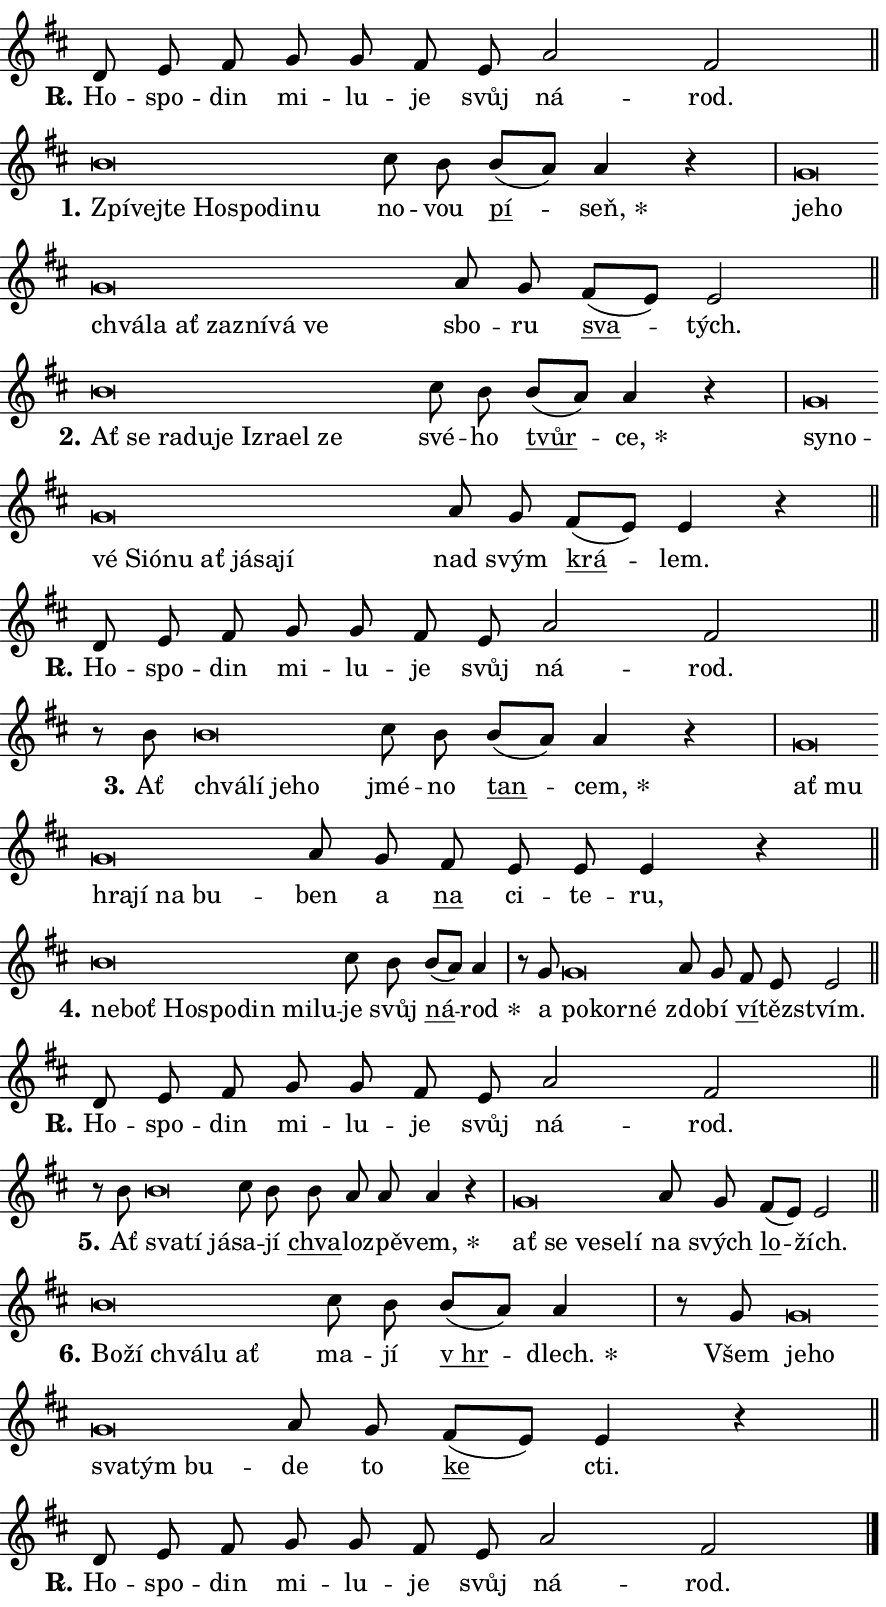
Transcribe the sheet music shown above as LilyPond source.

\version "2.24.0"
\header { tagline = "" }
\paper {
  indent = 0\cm
  top-margin = 0\cm
  right-margin = 0.13\cm % to fit lyric hyphens
  bottom-margin = 0\cm
  left-margin = 0\cm
  paper-width = 15\cm
  page-breaking = #ly:one-page-breaking
  system-system-spacing.basic-distance = #11
  score-system-spacing.basic-distance = #11
  ragged-last = ##f
}


%% Author: Thomas Morley
%% https://lists.gnu.org/archive/html/lilypond-user/2020-05/msg00002.html
#(define (line-position grob)
"Returns position of @var[grob} in current system:
   @code{'start}, if at first time-step
   @code{'end}, if at last time-step
   @code{'middle} otherwise
"
  (let* ((col (ly:item-get-column grob))
         (ln (ly:grob-object col 'left-neighbor))
         (rn (ly:grob-object col 'right-neighbor))
         (col-to-check-left (if (ly:grob? ln) ln col))
         (col-to-check-right (if (ly:grob? rn) rn col))
         (break-dir-left
           (and
             (ly:grob-property col-to-check-left 'non-musical #f)
             (ly:item-break-dir col-to-check-left)))
         (break-dir-right
           (and
             (ly:grob-property col-to-check-right 'non-musical #f)
             (ly:item-break-dir col-to-check-right))))
        (cond ((eqv? 1 break-dir-left) 'start)
              ((eqv? -1 break-dir-right) 'end)
              (else 'middle))))

#(define (tranparent-at-line-position vctor)
  (lambda (grob)
  "Relying on @code{line-position} select the relevant enry from @var{vctor}.
Used to determine transparency,"
    (case (line-position grob)
      ((end) (not (vector-ref vctor 0)))
      ((middle) (not (vector-ref vctor 1)))
      ((start) (not (vector-ref vctor 2))))))

noteHeadBreakVisibility =
#(define-music-function (break-visibility)(vector?)
"Makes @code{NoteHead}s transparent relying on @var{break-visibility}"
#{
  \override NoteHead.transparent =
    #(tranparent-at-line-position break-visibility)
#})

#(define delete-ledgers-for-transparent-note-heads
  (lambda (grob)
    "Reads whether a @code{NoteHead} is transparent.
If so this @code{NoteHead} is removed from @code{'note-heads} from
@var{grob}, which is supposed to be @code{LedgerLineSpanner}.
As a result ledgers are not printed for this @code{NoteHead}"
    (let* ((nhds-array (ly:grob-object grob 'note-heads))
           (nhds-list
             (if (ly:grob-array? nhds-array)
                 (ly:grob-array->list nhds-array)
                 '()))
           ;; Relies on the transparent-property being done before
           ;; Staff.LedgerLineSpanner.after-line-breaking is executed.
           ;; This is fragile ...
           (to-keep
             (remove
               (lambda (nhd)
                 (ly:grob-property nhd 'transparent #f))
               nhds-list)))
      ;; TODO find a better method to iterate over grob-arrays, similiar
      ;; to filter/remove etc for lists
      ;; For now rebuilt from scratch
      (set! (ly:grob-object grob 'note-heads)  '())
      (for-each
        (lambda (nhd)
          (ly:pointer-group-interface::add-grob grob 'note-heads nhd))
        to-keep))))

squashNotes = {
  \override NoteHead.X-extent = #'(-0.2 . 0.2)
  \override NoteHead.Y-extent = #'(-0.75 . 0)
  \override NoteHead.stencil =
    #(lambda (grob)
       (let ((pos (ly:grob-property grob 'staff-position)))
         (begin
           (if (< pos -7) (display "ERROR: Lower brevis then expected\n") (display ""))
           (if (<= pos -6) ly:text-interface::print ly:note-head::print))))
}
unSquashNotes = {
  \revert NoteHead.X-extent
  \revert NoteHead.Y-extent
  \revert NoteHead.stencil
}

hideNotes = \noteHeadBreakVisibility #begin-of-line-visible
unHideNotes = \noteHeadBreakVisibility #all-visible

% work-around for resetting accidentals
% https://lilypond.org/doc/v2.23/Documentation/notation/displaying-rhythms#unmetered-music
cadenzaMeasure = {
  \cadenzaOff
  \partial 1024 s1024
  \cadenzaOn
}

#(define-markup-command (accent layout props text) (markup?)
  "Underline accented syllable"
  (interpret-markup layout props
    #{\markup \override #'(offset . 4.3) \underline { #text }#}))

responsum = \markup \concat {
  "R" \hspace #-1.05 \path #0.1 #'((moveto 0 0.07) (lineto 0.9 0.8)) \hspace #0.05 "."
}

spaceSize = #0.6828661417322834 % exact space size for TeX Gyre Schola

\layout {
  \context {
    \Staff
    \remove "Time_signature_engraver"
    \override LedgerLineSpanner.after-line-breaking = #delete-ledgers-for-transparent-note-heads
  }
  \context {
    \Lyrics {
      \override LyricSpace.minimum-distance = \spaceSize
      \override LyricText.font-name = #"TeX Gyre Schola"
      \override LyricText.font-size = 1
      \override StanzaNumber.font-name = #"TeX Gyre Schola Bold"
      \override StanzaNumber.font-size = 1
    }
  }
  \context {
    \Score 
    \override NoteHead.text =
      #(lambda (grob) 
        (let ((pos (ly:grob-property grob 'staff-position)))
          #{\markup {
            \combine
              \halign #-0.55 \raise #(if (= pos -6) 0 0.5) \override #'(thickness . 2) \draw-line #'(3.2 . 0)
              \musicglyph "noteheads.sM1"
          }#}))
  }
}

% magnetic-lyrics.ily
%
%   written by
%     Jean Abou Samra <jean@abou-samra.fr>
%     Werner Lemberg <wl@gnu.org>
%
%   adapted by
%     Jiri Hon <jiri.hon@gmail.com>
%
% Version 2022-Apr-15

% https://www.mail-archive.com/lilypond-user@gnu.org/msg149350.html

#(define (Left_hyphen_pointer_engraver context)
   "Collect syllable-hyphen-syllable occurrences in lyrics and store
them in properties.  This engraver only looks to the left.  For
example, if the lyrics input is @code{foo -- bar}, it does the
following.

@itemize @bullet
@item
Set the @code{text} property of the @code{LyricHyphen} grob between
@q{foo} and @q{bar} to @code{foo}.

@item
Set the @code{left-hyphen} property of the @code{LyricText} grob with
text @q{foo} to the @code{LyricHyphen} grob between @q{foo} and
@q{bar}.
@end itemize

Use this auxiliary engraver in combination with the
@code{lyric-@/text::@/apply-@/magnetic-@/offset!} hook."
   (let ((hyphen #f)
         (text #f))
     (make-engraver
      (acknowledgers
       ((lyric-syllable-interface engraver grob source-engraver)
        (set! text grob)))
      (end-acknowledgers
       ((lyric-hyphen-interface engraver grob source-engraver)
        ;(when (not (grob::has-interface grob 'lyric-space-interface))
          (set! hyphen grob)));)
      ((stop-translation-timestep engraver)
       (when (and text hyphen)
         (ly:grob-set-object! text 'left-hyphen hyphen))
       (set! text #f)
       (set! hyphen #f)))))

#(define (lyric-text::apply-magnetic-offset! grob)
   "If the space between two syllables is less than the value in
property @code{LyricText@/.details@/.squash-threshold}, move the right
syllable to the left so that it gets concatenated with the left
syllable.

Use this function as a hook for
@code{LyricText@/.after-@/line-@/breaking} if the
@code{Left_@/hyphen_@/pointer_@/engraver} is active."
   (let ((hyphen (ly:grob-object grob 'left-hyphen #f)))
     (when hyphen
       (let ((left-text (ly:spanner-bound hyphen LEFT)))
         (when (grob::has-interface left-text 'lyric-syllable-interface)
           (let* ((common (ly:grob-common-refpoint grob left-text X))
                  (this-x-ext (ly:grob-extent grob common X))
                  (left-x-ext
                   (begin
                     ;; Trigger magnetism for left-text.
                     (ly:grob-property left-text 'after-line-breaking)
                     (ly:grob-extent left-text common X)))
                  ;; `delta` is the gap width between two syllables.
                  (delta (- (interval-start this-x-ext)
                            (interval-end left-x-ext)))
                  (details (ly:grob-property grob 'details))
                  (threshold (assoc-get 'squash-threshold details 0.2)))
             (when (< delta threshold)
               (let* (;; We have to manipulate the input text so that
                      ;; ligatures crossing syllable boundaries are not
                      ;; disabled.  For languages based on the Latin
                      ;; script this is essentially a beautification.
                      ;; However, for non-Western scripts it can be a
                      ;; necessity.
                      (lt (ly:grob-property left-text 'text))
                      (rt (ly:grob-property grob 'text))
                      (is-space (grob::has-interface hyphen 'lyric-space-interface))
                      (space (if is-space " " ""))
                      (extra-delta (if is-space spaceSize 0))
                      ;; Append new syllable.
                      (ltrt-space (if (and (string? lt) (string? rt))
                                (string-append lt space rt)
                                (make-concat-markup (list lt space rt))))
                      ;; Right-align `ltrt` to the right side.
                      (ltrt-space-markup (grob-interpret-markup
                               grob
                               (make-translate-markup
                                (cons (interval-length this-x-ext) 0)
                                (make-right-align-markup ltrt-space)))))
                 (begin
                   ;; Don't print `left-text`.
                   (ly:grob-set-property! left-text 'stencil #f)
                   ;; Set text and stencil (which holds all collected
                   ;; syllables so far) and shift it to the left.
                   (ly:grob-set-property! grob 'text ltrt-space)
                   (ly:grob-set-property! grob 'stencil ltrt-space-markup)
                   (ly:grob-translate-axis! grob (- (- delta extra-delta)) X))))))))))


#(define (lyric-hyphen::displace-bounds-first grob)
   ;; Make very sure this callback isn't triggered too early.
   (let ((left (ly:spanner-bound grob LEFT))
         (right (ly:spanner-bound grob RIGHT)))
     (ly:grob-property left 'after-line-breaking)
     (ly:grob-property right 'after-line-breaking)
     (ly:lyric-hyphen::print grob)))

squashThreshold = #0.4

\layout {
  \context {
    \Lyrics
    \consists #Left_hyphen_pointer_engraver
    \override LyricText.after-line-breaking =
      #lyric-text::apply-magnetic-offset!
    \override LyricHyphen.stencil = #lyric-hyphen::displace-bounds-first
    \override LyricText.details.squash-threshold = \squashThreshold
    \override LyricHyphen.minimum-distance = 0
    \override LyricHyphen.minimum-length = \squashThreshold
  }
}

squashText = \override LyricText.details.squash-threshold = 9999
unSquashText = \override LyricText.details.squash-threshold = \squashThreshold

leftText = \override LyricText.self-alignment-X = #LEFT
unLeftText = \revert LyricText.self-alignment-X

starOffset = #(lambda (grob) 
                (let ((x_offset (ly:self-alignment-interface::aligned-on-x-parent grob)))
                  (if (= x_offset 0) 0 (+ x_offset 1.2))))

star = #(define-music-function (syllable)(string?)
"Append star separator at the end of a syllable"
#{
  \once \override LyricText.X-offset = #starOffset
  \lyricmode { \markup {
    #syllable
    \override #'((font-name . "TeX Gyre Schola Bold")) \hspace #0.2 \lower #0.65 \larger "*"
  } }
#})

starAccent = #(define-music-function (syllable)(string?)
"Append star separator at the end of a syllable and make accent"
#{
  \once \override LyricText.X-offset = #starOffset
  \lyricmode { \markup {
    \accent #syllable
    \override #'((font-name . "TeX Gyre Schola Bold")) \hspace #0.2 \lower #0.65 \larger "*"
  } }
#})

breath = #(define-music-function (syllable)(string?)
"Append breathing indicator at the end of a syllable"
#{
  \lyricmode { \markup { #syllable "+" } }
#})

optionalBreath = #(define-music-function (syllable)(string?)
"Append optional breathing indicator at the end of a syllable"
#{
  \lyricmode { \markup { #syllable "(+)" } }
#})


\score {
    <<
        \new Voice = "melody" { \cadenzaOn \key d \major \relative { d'8 e fis g g \bar "" fis e \bar "" a2 fis \cadenzaMeasure \bar "||" \break } }
        \new Lyrics \lyricsto "melody" { \lyricmode { \set stanza = \responsum
Ho -- spo -- din mi -- lu -- je svůj ná -- rod. } }
    >>
    \layout {}
}

\score {
    <<
        \new Voice = "melody" { \cadenzaOn \key d \major \relative { \squashNotes b'\breve*1/16 \hideNotes \breve*1/16 \bar "" \breve*1/16 \bar "" \breve*1/16 \bar "" \breve*1/16 \bar "" \breve*1/16 \breve*1/16 \bar "" \unHideNotes \unSquashNotes cis8 b \bar "" b[( a)] a4 r \cadenzaMeasure \bar "|" \squashNotes g\breve*1/16 \hideNotes \breve*1/16 \bar "" \breve*1/16 \bar "" \breve*1/16 \bar "" \breve*1/16 \bar "" \breve*1/16 \bar "" \breve*1/16 \bar "" \breve*1/16 \breve*1/16 \bar "" \unHideNotes \unSquashNotes a8 g \bar "" fis[( e)] e2 \cadenzaMeasure \bar "||" \break } }
        \new Lyrics \lyricsto "melody" { \lyricmode { \set stanza = "1."
\leftText Zpí -- \squashText vej -- te Ho -- spo -- di -- nu \unLeftText \unSquashText no -- vou \markup \accent pí -- \star seň, \leftText je -- \squashText ho chvá -- la ať za -- zní -- vá ve \unLeftText \unSquashText sbo -- ru \markup \accent sva -- tých. } }
    >>
    \layout {}
}

\score {
    <<
        \new Voice = "melody" { \cadenzaOn \key d \major \relative { \squashNotes b'\breve*1/16 \hideNotes \breve*1/16 \bar "" \breve*1/16 \bar "" \breve*1/16 \bar "" \breve*1/16 \bar "" \breve*1/16 \bar "" \breve*1/16 \bar "" \breve*1/16 \breve*1/16 \bar "" \unHideNotes \unSquashNotes cis8 b \bar "" b[( a)] a4 r \cadenzaMeasure \bar "|" \squashNotes g\breve*1/16 \hideNotes \breve*1/16 \bar "" \breve*1/16 \bar "" \breve*1/16 \bar "" \breve*1/16 \bar "" \breve*1/16 \bar "" \breve*1/16 \bar "" \breve*1/16 \bar "" \breve*1/16 \breve*1/16 \bar "" \unHideNotes \unSquashNotes a8 g \bar "" fis[( e)] e4 r \cadenzaMeasure \bar "||" \break } }
        \new Lyrics \lyricsto "melody" { \lyricmode { \set stanza = "2."
\leftText Ať \squashText se ra -- du -- je Iz -- ra -- el ze \unLeftText \unSquashText své -- ho \markup \accent tvůr -- \star ce, \leftText sy -- \squashText no -- vé Si -- ó -- nu ať já -- sa -- jí \unLeftText \unSquashText nad svým \markup \accent krá -- lem. } }
    >>
    \layout {}
}

\score {
    <<
        \new Voice = "melody" { \cadenzaOn \key d \major \relative { d'8 e fis g g \bar "" fis e \bar "" a2 fis \cadenzaMeasure \bar "||" \break } }
        \new Lyrics \lyricsto "melody" { \lyricmode { \set stanza = \responsum
Ho -- spo -- din mi -- lu -- je svůj ná -- rod. } }
    >>
    \layout {}
}

\score {
    <<
        \new Voice = "melody" { \cadenzaOn \key d \major \relative { r8 b' \squashNotes b\breve*1/16 \hideNotes \breve*1/16 \bar "" \breve*1/16 \breve*1/16 \bar "" \unHideNotes \unSquashNotes cis8 b \bar "" b[( a)] a4 r \cadenzaMeasure \bar "|" \squashNotes g\breve*1/16 \hideNotes \breve*1/16 \bar "" \breve*1/16 \bar "" \breve*1/16 \bar "" \breve*1/16 \breve*1/16 \bar "" \unHideNotes \unSquashNotes a8 g \bar "" fis e e e4 r \cadenzaMeasure \bar "||" \break } }
        \new Lyrics \lyricsto "melody" { \lyricmode { \set stanza = "3."
Ať \leftText chvá -- \squashText lí je -- ho \unLeftText \unSquashText jmé -- no \markup \accent tan -- \star cem, \leftText ať \squashText mu hra -- jí na bu -- \unLeftText \unSquashText ben a \markup \accent na ci -- te -- ru, } }
    >>
    \layout {}
}

\score {
    <<
        \new Voice = "melody" { \cadenzaOn \key d \major \relative { \squashNotes b'\breve*1/16 \hideNotes \breve*1/16 \bar "" \breve*1/16 \bar "" \breve*1/16 \bar "" \breve*1/16 \bar "" \breve*1/16 \breve*1/16 \bar "" \unHideNotes \unSquashNotes cis8 b \bar "" b[( a)] a4 \cadenzaMeasure \bar "|" r8 g \squashNotes g\breve*1/16 \hideNotes \breve*1/16 \breve*1/16 \bar "" \unHideNotes \unSquashNotes a8 g \bar "" fis e e2 \cadenzaMeasure \bar "||" \break } }
        \new Lyrics \lyricsto "melody" { \lyricmode { \set stanza = "4."
\leftText ne -- \squashText boť Ho -- spo -- din mi -- lu -- \unLeftText \unSquashText je svůj \markup \accent ná -- \star rod a \leftText po -- \squashText kor -- né \unLeftText \unSquashText zdo -- bí \markup \accent ví -- těz -- stvím. } }
    >>
    \layout {}
}

\score {
    <<
        \new Voice = "melody" { \cadenzaOn \key d \major \relative { d'8 e fis g g \bar "" fis e \bar "" a2 fis \cadenzaMeasure \bar "||" \break } }
        \new Lyrics \lyricsto "melody" { \lyricmode { \set stanza = \responsum
Ho -- spo -- din mi -- lu -- je svůj ná -- rod. } }
    >>
    \layout {}
}

\score {
    <<
        \new Voice = "melody" { \cadenzaOn \key d \major \relative { r8 b' \squashNotes b\breve*1/16 \hideNotes \breve*1/16 \breve*1/16 \bar "" \unHideNotes \unSquashNotes cis8 b \bar "" b a a a4 r \cadenzaMeasure \bar "|" \squashNotes g\breve*1/16 \hideNotes \breve*1/16 \bar "" \breve*1/16 \bar "" \breve*1/16 \breve*1/16 \bar "" \unHideNotes \unSquashNotes a8 g \bar "" fis[( e)] e2 \cadenzaMeasure \bar "||" \break } }
        \new Lyrics \lyricsto "melody" { \lyricmode { \set stanza = "5."
Ať \leftText sva -- \squashText tí já -- \unLeftText \unSquashText sa -- jí \markup \accent chva -- lo -- zpě -- \star vem, \leftText ať \squashText se ve -- se -- lí \unLeftText \unSquashText na svých \markup \accent lo -- žích. } }
    >>
    \layout {}
}

\score {
    <<
        \new Voice = "melody" { \cadenzaOn \key d \major \relative { \squashNotes b'\breve*1/16 \hideNotes \breve*1/16 \bar "" \breve*1/16 \bar "" \breve*1/16 \breve*1/16 \bar "" \unHideNotes \unSquashNotes cis8 b \bar "" b[( a)] a4 \cadenzaMeasure \bar "|" r8 g \squashNotes g\breve*1/16 \hideNotes \breve*1/16 \bar "" \breve*1/16 \bar "" \breve*1/16 \breve*1/16 \bar "" \unHideNotes \unSquashNotes a8 g \bar "" fis[( e)] e4 r \cadenzaMeasure \bar "||" \break } }
        \new Lyrics \lyricsto "melody" { \lyricmode { \set stanza = "6."
\leftText Bo -- \squashText ží chvá -- lu ať \unLeftText \unSquashText ma -- jí \markup \accent "v hr" -- \star dlech. Všem \leftText je -- \squashText ho sva -- tým bu -- \unLeftText \unSquashText de to \markup \accent ke cti. } }
    >>
    \layout {}
}

\score {
    <<
        \new Voice = "melody" { \cadenzaOn \key d \major \relative { d'8 e fis g g \bar "" fis e \bar "" a2 fis \cadenzaMeasure \bar "||" \break } \bar "|." }
        \new Lyrics \lyricsto "melody" { \lyricmode { \set stanza = \responsum
Ho -- spo -- din mi -- lu -- je svůj ná -- rod. } }
    >>
    \layout {}
}
